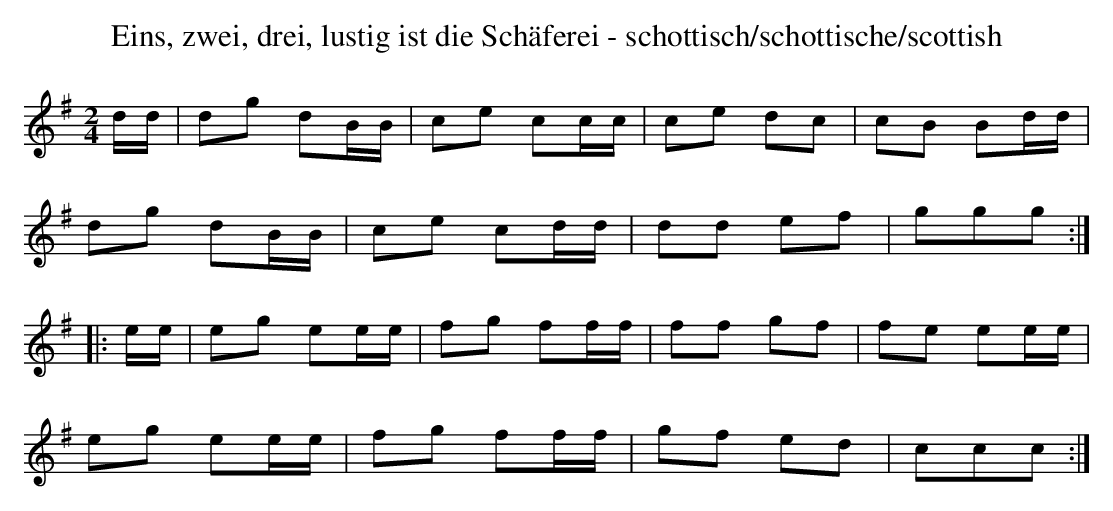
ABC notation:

X:1
T:Eins, zwei, drei, lustig ist die Schäferei - schottisch/schottische/scottish
M:2/4
L:1/16
K:G
dd|d2g2 d2BB|c2e2 c2cc|c2e2 d2c2|c2B2 B2dd|
d2g2 d2BB|c2e2 c2dd|d2d2 e2f2|g2g2g2:|
|:ee|e2g2 e2ee|f2g2 f2ff|f2f2 g2f2|f2e2 e2ee|
e2g2 e2ee|f2g2 f2ff|g2f2 e2d2|c2c2c2:|
